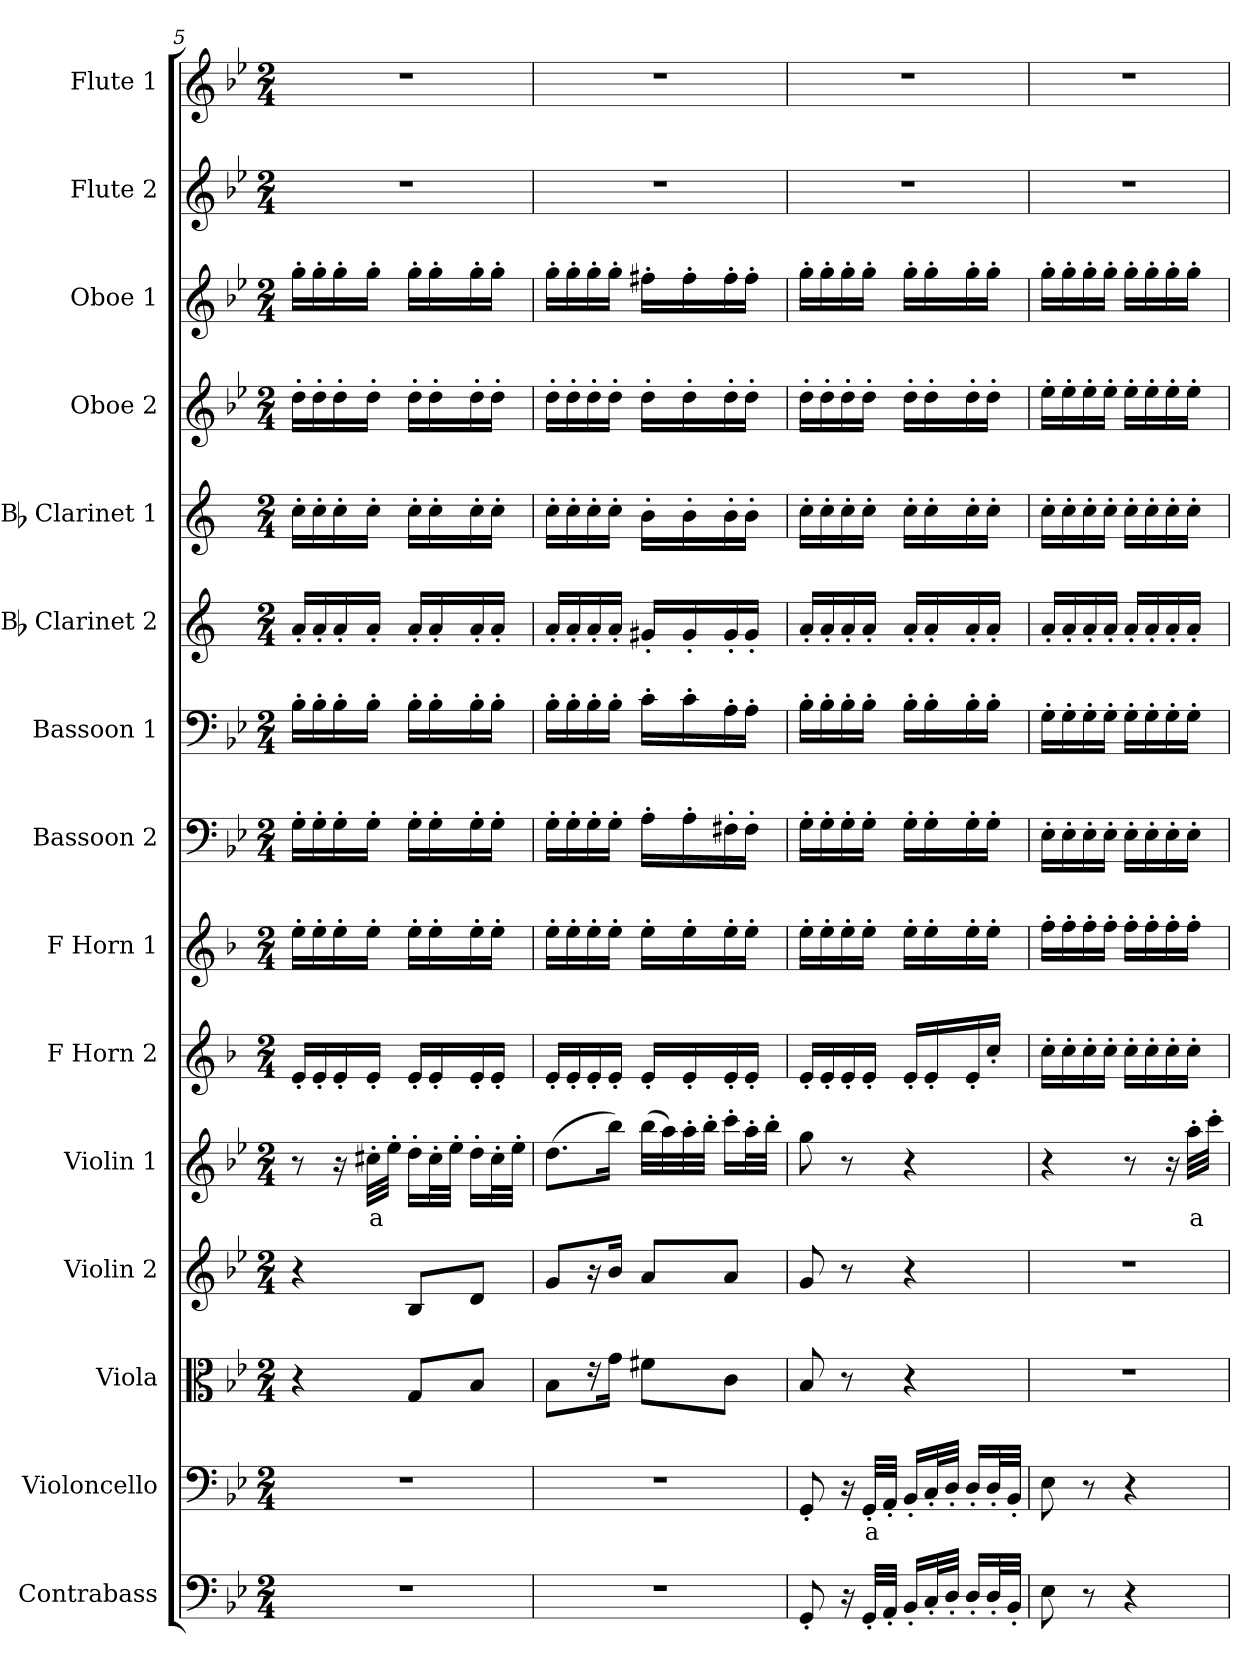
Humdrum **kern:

**kern	**kern	**text	**kern	**kern	**kern	**text	**kern	**kern	**kern	**kern	**kern	**kern	**kern	**kern	**kern	**kern
*part15	*part14	*part14	*part13	*part12	*part11	*part11	*part10	*part9	*part8	*part7	*part6	*part5	*part4	*part3	*part2	*part1
*staff15	*staff14	*staff14	*staff13	*staff12	*staff11	*staff11	*staff10	*staff9	*staff8	*staff7	*staff6	*staff5	*staff4	*staff3	*staff2	*staff1
*I"Contrabass	*I"Violoncello	*	*I"Viola	*I"Violin 2	*I"Violin 1	*	*I"F Horn 2	*I"F Horn 1	*I"Bassoon 2	*I"Bassoon 1	*I"Bb Clarinet 2	*I"Bb Clarinet 1	*I"Oboe 2	*I"Oboe 1	*I"Flute 2	*I"Flute 1
*I'Cb	*I'Vc	*	*I'Vla	*I'Vln 2	*I'Vln 1	*	*I'Hn 2	*I'Hn 1	*I'Bsn 2	*I'Bsn 1	*I'Cl 2	*I'Cl 1	*I'Ob 2	*I'Ob 1	*I'Fl 2	*I'Fl 1
*clefF4	*clefF4	*	*clefC3	*clefG2	*clefG2	*	*clefG2	*clefG2	*clefF4	*clefF4	*clefG2	*clefG2	*clefG2	*clefG2	*clefG2	*clefG2
*ITrd7c12	*	*	*	*	*	*	*ITrd4c7	*ITrd4c7	*	*	*ITrd1c2	*ITrd1c2	*	*	*	*
*k[b-e-]	*k[b-e-]	*	*k[b-e-]	*k[b-e-]	*k[b-e-]	*	*k[b-e-]	*k[b-e-]	*k[b-e-]	*k[b-e-]	*k[b-e-]	*k[b-e-]	*k[b-e-]	*k[b-e-]	*k[b-e-]	*k[b-e-]
*M2/4	*M2/4	*	*M2/4	*M2/4	*M2/4	*	*M2/4	*M2/4	*M2/4	*M2/4	*M2/4	*M2/4	*M2/4	*M2/4	*M2/4	*M2/4
=5	=5	=5	=5	=5	=5	=5	=5	=5	=5	=5	=5	=5	=5	=5	=5	=5
2r	2r	.	4r	4r	8r	.	16A'/LL	16a'\LL	16G'\LL	16B-'\LL	16g'/LL	16b-'\LL	16dd'\LL	16gg'\LL	2r	2r
.	.	.	.	.	.	.	16A'/	16a'\	16G'\	16B-'\	16g'/	16b-'\	16dd'\	16gg'\	.	.
.	.	.	.	.	16r	.	16A'/	16a'\	16G'\	16B-'\	16g'/	16b-'\	16dd'\	16gg'\	.	.
!	!	!	!	!	!	!LO:LY:b:color=#FF0000	!	!	!	!	!	!	!	!	!	!
.	.	.	.	.	32cc#X'\LLL	a	16A'/JJ	16a'\JJ	16G'\JJ	16B-'\JJ	16g'/JJ	16b-'\JJ	16dd'\JJ	16gg'\JJ	.	.
.	.	.	.	.	32ee-'\JJJ	.	.	.	.	.	.	.	.	.	.	.
.	.	.	8G/L	8B-/L	16dd'\LL	.	16A'/LL	16a'\LL	16G'\LL	16B-'\LL	16g'/LL	16b-'\LL	16dd'\LL	16gg'\LL	.	.
.	.	.	.	.	32cc#'\L	.	16A'/	16a'\	16G'\	16B-'\	16g'/	16b-'\	16dd'\	16gg'\	.	.
.	.	.	.	.	32ee-'\JJJ	.	.	.	.	.	.	.	.	.	.	.
.	.	.	8B-/J	8d/J	16dd'\LL	.	16A'/	16a'\	16G'\	16B-'\	16g'/	16b-'\	16dd'\	16gg'\	.	.
.	.	.	.	.	32cc#'\L	.	16A'/JJ	16a'\JJ	16G'\JJ	16B-'\JJ	16g'/JJ	16b-'\JJ	16dd'\JJ	16gg'\JJ	.	.
.	.	.	.	.	32ee-'\JJJ	.	.	.	.	.	.	.	.	.	.	.
!!LO:PB:g=z
=6	=6	=6	=6	=6	=6	=6	=6	=6	=6	=6	=6	=6	=6	=6	=6	=6
2r	2r	.	8B-\L	8g/L	(8.dd\L	.	16A'/LL	16a'\LL	16G'\LL	16B-'\LL	16g'/LL	16b-'\LL	16dd'\LL	16gg'\LL	2r	2r
.	.	.	.	.	.	.	16A'/	16a'\	16G'\	16B-'\	16g'/	16b-'\	16dd'\	16gg'\	.	.
.	.	.	16r	16r	.	.	16A'/	16a'\	16G'\	16B-'\	16g'/	16b-'\	16dd'\	16gg'\	.	.
.	.	.	16g\JJ	16b-/JJ	16bb-\Jk)	.	16A'/JJ	16a'\JJ	16G'\JJ	16B-'\JJ	16g'/JJ	16b-'\JJ	16dd'\JJ	16gg'\JJ	.	.
.	.	.	8f#X\L	8a/L	(32bb-\LLL	.	16A'/LL	16a'\LL	16A'\LL	16c'\LL	16f#X'/LL	16a'\LL	16dd'\LL	16ff#X'\LL	.	.
.	.	.	.	.	32aa\)	.	.	.	.	.	.	.	.	.	.	.
.	.	.	.	.	32aa'\	.	16A'/	16a'\	16A'\	16c'\	16f#'/	16a'\	16dd'\	16ff#'\	.	.
.	.	.	.	.	32bb-'\JJJ	.	.	.	.	.	.	.	.	.	.	.
.	.	.	8c\J	8a/J	16ccc'\LL	.	16A'/	16a'\	16F#X'\	16A'\	16f#'/	16a'\	16dd'\	16ff#'\	.	.
.	.	.	.	.	32aa'\L	.	16A'/JJ	16a'\JJ	16F#'\JJ	16A'\JJ	16f#'/JJ	16a'\JJ	16dd'\JJ	16ff#'\JJ	.	.
.	.	.	.	.	32bb-'\JJJ	.	.	.	.	.	.	.	.	.	.	.
=7	=7	=7	=7	=7	=7	=7	=7	=7	=7	=7	=7	=7	=7	=7	=7	=7
8GGG'/	8GG'/	.	8B-/	8g/	8gg\	.	16A'/LL	16a'\LL	16G'\LL	16B-'\LL	16g'/LL	16b-'\LL	16dd'\LL	16gg'\LL	2r	2r
.	.	.	.	.	.	.	16A'/	16a'\	16G'\	16B-'\	16g'/	16b-'\	16dd'\	16gg'\	.	.
16r	16r	.	8r	8r	8r	.	16A'/	16a'\	16G'\	16B-'\	16g'/	16b-'\	16dd'\	16gg'\	.	.
!	!	!LO:LY:b:color=#FF0000	!	!	!	!	!	!	!	!	!	!	!	!	!	!
32GGG'/LLL	32GG'/LLL	a	.	.	.	.	16A'/JJ	16a'\JJ	16G'\JJ	16B-'\JJ	16g'/JJ	16b-'\JJ	16dd'\JJ	16gg'\JJ	.	.
32AAA'/JJJ	32AA'/JJJ	.	.	.	.	.	.	.	.	.	.	.	.	.	.	.
16BBB-'/LL	16BB-'/LL	.	4r	4r	4r	.	16A'/LL	16a'\LL	16G'\LL	16B-'\LL	16g'/LL	16b-'\LL	16dd'\LL	16gg'\LL	.	.
32CC'/L	32C'/L	.	.	.	.	.	16A'/	16a'\	16G'\	16B-'\	16g'/	16b-'\	16dd'\	16gg'\	.	.
32DD'/JJJ	32D'/JJJ	.	.	.	.	.	.	.	.	.	.	.	.	.	.	.
16DD'/LL	16D'/LL	.	.	.	.	.	16A'/	16a'\	16G'\	16B-'\	16g'/	16b-'\	16dd'\	16gg'\	.	.
32DD'/L	32D'/L	.	.	.	.	.	16f'/JJ	16a'\JJ	16G'\JJ	16B-'\JJ	16g'/JJ	16b-'\JJ	16dd'\JJ	16gg'\JJ	.	.
32BBB-'/JJJ	32BB-'/JJJ	.	.	.	.	.	.	.	.	.	.	.	.	.	.	.
=8	=8	=8	=8	=8	=8	=8	=8	=8	=8	=8	=8	=8	=8	=8	=8	=8
8EE-\	8E-\	.	2r	2r	4r	.	16f'\LL	16b-'\LL	16E-'\LL	16G'\LL	16g'/LL	16b-'\LL	16ee-'\LL	16gg'\LL	2r	2r
.	.	.	.	.	.	.	16f'\	16b-'\	16E-'\	16G'\	16g'/	16b-'\	16ee-'\	16gg'\	.	.
8r	8r	.	.	.	.	.	16f'\	16b-'\	16E-'\	16G'\	16g'/	16b-'\	16ee-'\	16gg'\	.	.
.	.	.	.	.	.	.	16f'\JJ	16b-'\JJ	16E-'\JJ	16G'\JJ	16g'/JJ	16b-'\JJ	16ee-'\JJ	16gg'\JJ	.	.
4r	4r	.	.	.	8r	.	16f'\LL	16b-'\LL	16E-'\LL	16G'\LL	16g'/LL	16b-'\LL	16ee-'\LL	16gg'\LL	.	.
.	.	.	.	.	.	.	16f'\	16b-'\	16E-'\	16G'\	16g'/	16b-'\	16ee-'\	16gg'\	.	.
.	.	.	.	.	16r	.	16f'\	16b-'\	16E-'\	16G'\	16g'/	16b-'\	16ee-'\	16gg'\	.	.
!	!	!	!	!	!	!LO:LY:b:color=#FF0000	!	!	!	!	!	!	!	!	!	!
.	.	.	.	.	32aa'\LLL	a	16f'\JJ	16b-'\JJ	16E-'\JJ	16G'\JJ	16g'/JJ	16b-'\JJ	16ee-'\JJ	16gg'\JJ	.	.
.	.	.	.	.	32ccc'\JJJ	.	.	.	.	.	.	.	.	.	.	.
=	=	=	=	=	=	=	=	=	=	=	=	=	=	=	=	=
*-	*-	*-	*-	*-	*-	*-	*-	*-	*-	*-	*-	*-	*-	*-	*-	*-
